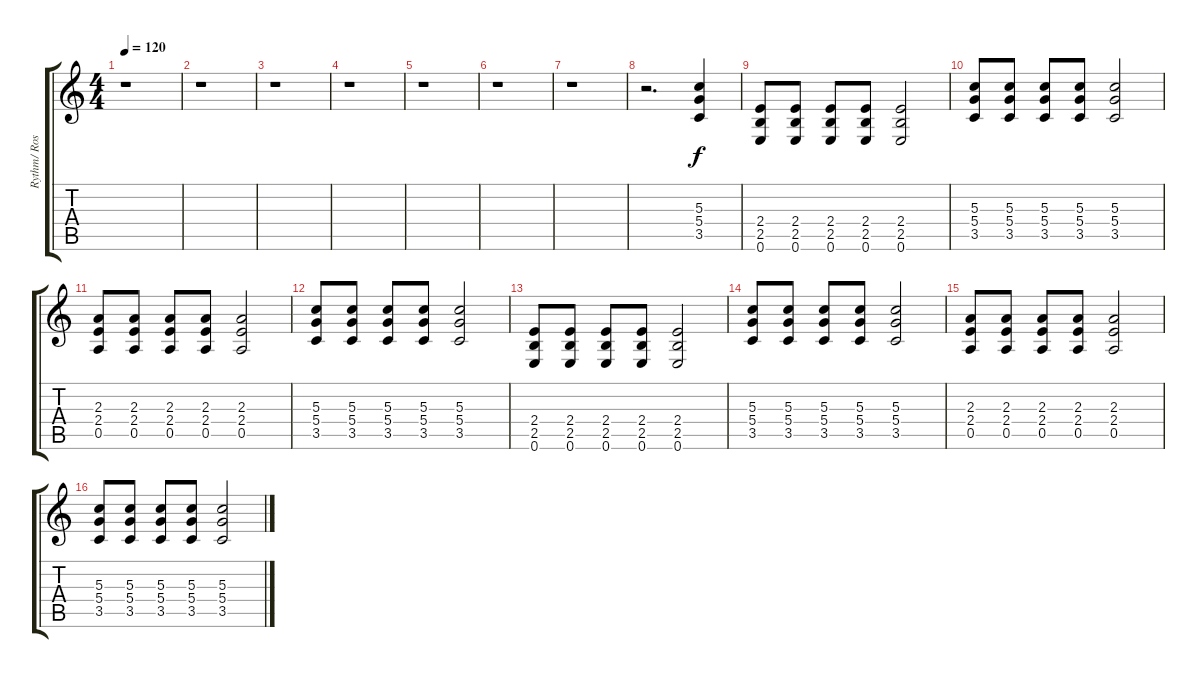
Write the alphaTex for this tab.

\track ("Rythm/ Ross" "Rythm/ Ros") {instrument overdrivenguitar}
\staff {score tabs}
\tuning (E4 B3 G3 D3 A2 E2) {hide}
\ts (4 4)
\tempo 120
\clef g2
\ks c
r.1{dy f} |
r.1 |
r.1 |
r.1 |
r.1 |
r.1 |
r.1 |
r.2{d} (5.3 5.4 3.5).4 |
(2.4 2.5 0.6).8 (2.4 2.5 0.6).8 (2.4 2.5 0.6).8 (2.4 2.5 0.6).8 (2.4 2.5 0.6).2 |
(5.3 5.4 3.5).8 (5.3 5.4 3.5).8 (5.3 5.4 3.5).8 (5.3 5.4 3.5).8 (5.3 5.4 3.5).2 |
(2.3 2.4 0.5).8 (2.3 2.4 0.5).8 (2.3 2.4 0.5).8 (2.3 2.4 0.5).8 (2.3 2.4 0.5).2 |
(5.3 5.4 3.5).8 (5.3 5.4 3.5).8 (5.3 5.4 3.5).8 (5.3 5.4 3.5).8 (5.3 5.4 3.5).2 |
(2.4 2.5 0.6).8 (2.4 2.5 0.6).8 (2.4 2.5 0.6).8 (2.4 2.5 0.6).8 (2.4 2.5 0.6).2 |
(5.3 5.4 3.5).8 (5.3 5.4 3.5).8 (5.3 5.4 3.5).8 (5.3 5.4 3.5).8 (5.3 5.4 3.5).2 |
(2.3 2.4 0.5).8 (2.3 2.4 0.5).8 (2.3 2.4 0.5).8 (2.3 2.4 0.5).8 (2.3 2.4 0.5).2 |
(5.3 5.4 3.5).8 (5.3 5.4 3.5).8 (5.3 5.4 3.5).8 (5.3 5.4 3.5).8 (5.3 5.4 3.5).2
